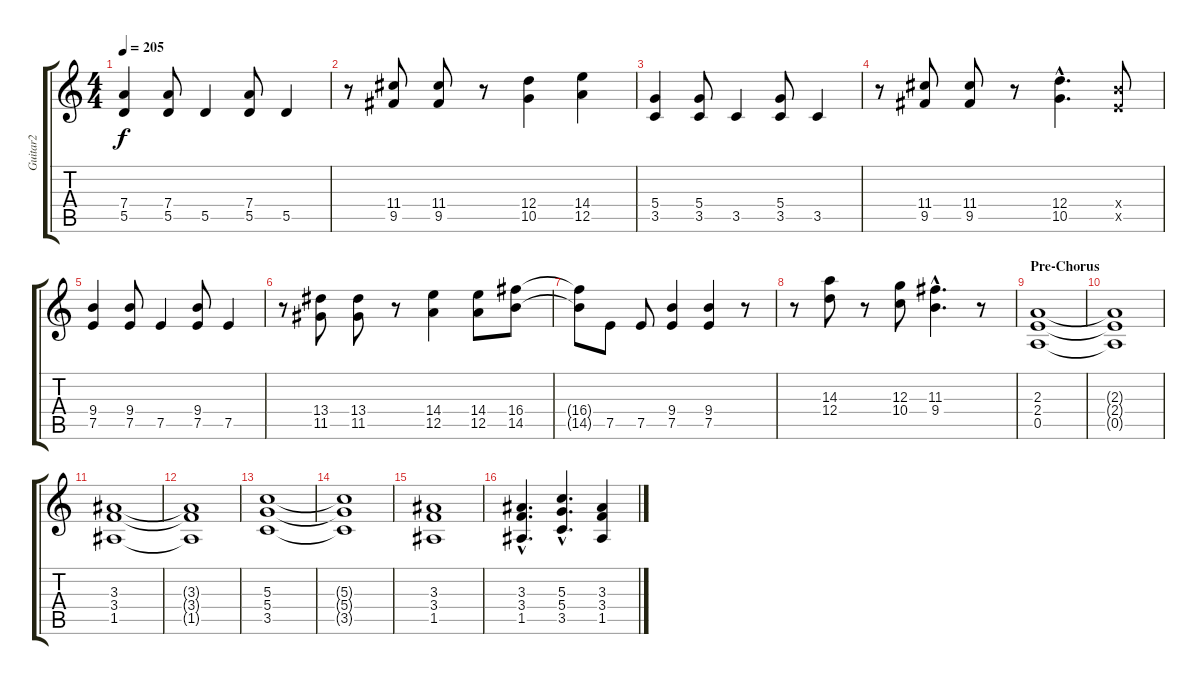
\track ("Guitar2" "Guitar2") {instrument distortionguitar}
\staff {score tabs}
\tuning (E4 B3 G3 D3 A2 E2) {hide}
\ts (4 4)
\tempo 205
\clef g2
\ks c
(7.4 5.5).4{dy f} (7.4 5.5).8 5.5.4 (7.4 5.5).8 5.5.4 |
r.8 (11.4 9.5).8 (11.4 9.5).8 r.8 (12.4 10.5).4 (14.4 12.5).4 |
(5.4 3.5).4 (5.4 3.5).8 3.5.4 (5.4 3.5).8 3.5.4 |
r.8 (11.4 9.5).8 (11.4 9.5).8 r.8 (12.4{hac} 10.5{hac}).4{d} (9.4{x} 7.5{x}).8 |
(9.4 7.5).4 (9.4 7.5).8 7.5.4 (9.4 7.5).8 7.5.4 |
r.8 (13.4 11.5).8 (13.4 11.5).8 r.8 (14.4 12.5).4 (14.4 12.5).8 (16.4 14.5).8 |
(16.4{t} 14.5{t}).8 7.5.8 7.5.8 (9.4 7.5).4 (9.4 7.5).4 r.8 |
r.8 (14.3 12.4).8 r.8 (12.3 10.4).8 (11.3{hac} 9.4{hac}).4{d} r.8 |
\section ("" "Pre-Chorus")
(2.3 2.4 0.5).1 |
(2.3{t} 2.4{t} 0.5{t}).1 |
(3.3 3.4 1.5).1 |
(3.3{t} 3.4{t} 1.5{t}).1 |
(5.3 5.4 3.5).1 |
(5.3{t} 5.4{t} 3.5{t}).1 |
(3.3 3.4 1.5).1 |
(3.3{hac} 3.4{hac} 1.5{hac}).4{d} (5.3{hac} 5.4{hac} 3.5{hac}).4{d} (3.3 3.4 1.5).4
